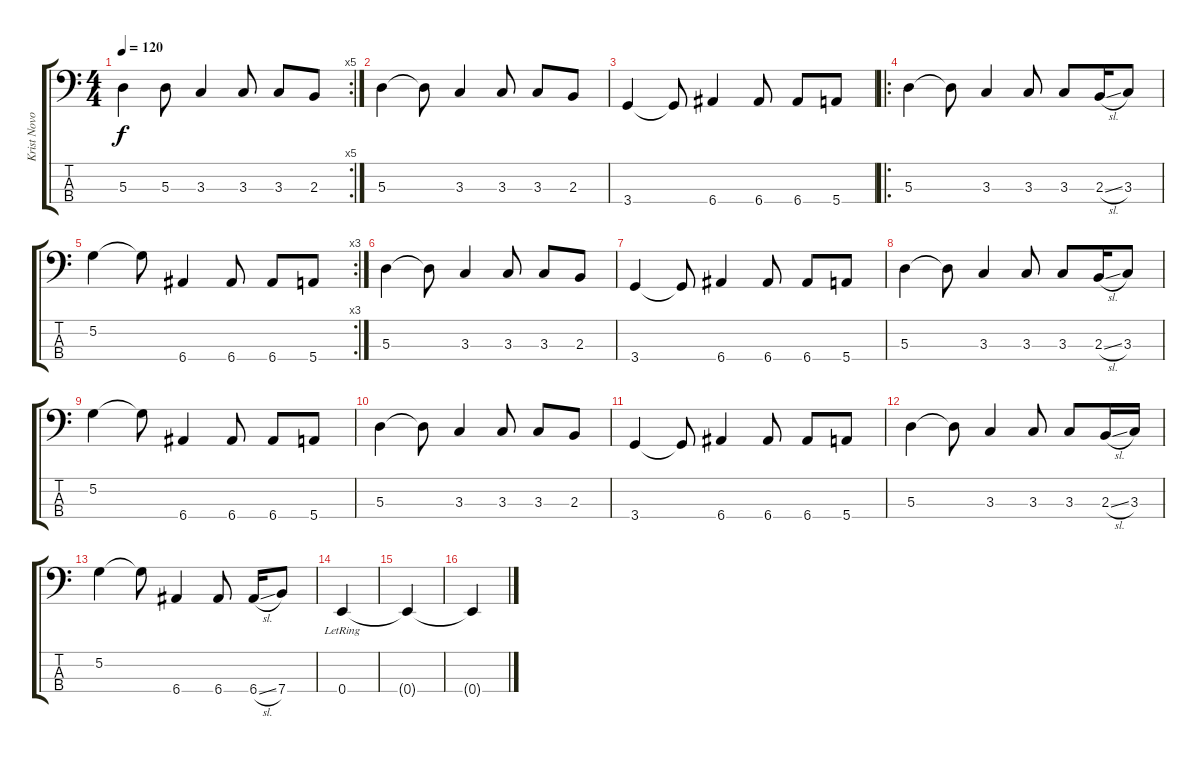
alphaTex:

\track ("Krist Novoselic" "Krist Novo") {instrument electricbassfinger}
\staff {score tabs}
\tuning (G2 D2 A1 E1) {hide}
\rc 5
\ts (4 4)
\tempo 120
\clef f4
\ks c
5.3.4{dy f} 5.3.8 3.3.4 3.3.8 3.3.8 2.3.8 |
5.3.4 5.3{t}.8 3.3.4 3.3.8 3.3.8 2.3.8 |
3.4.4 3.4{t}.8 6.4.4 6.4.8 6.4.8 5.4.8 |
\ro
5.3.4 5.3{t}.8 3.3.4 3.3.8 3.3.8 2.3{sl}.16 3.3.8 |
\rc 3
5.2.4 5.2{t}.8 6.4.4 6.4.8 6.4.8 5.4.8 |
5.3.4 5.3{t}.8 3.3.4 3.3.8 3.3.8 2.3.8 |
3.4.4 3.4{t}.8 6.4.4 6.4.8 6.4.8 5.4.8 |
5.3.4 5.3{t}.8 3.3.4 3.3.8 3.3.8 2.3{sl}.16 3.3.8 |
5.2.4 5.2{t}.8 6.4.4 6.4.8 6.4.8 5.4.8 |
5.3.4 5.3{t}.8 3.3.4 3.3.8 3.3.8 2.3.8 |
3.4.4 3.4{t}.8 6.4.4 6.4.8 6.4.8 5.4.8 |
5.3.4 5.3{t}.8 3.3.4 3.3.8 3.3.8 2.3{sl}.16 3.3.16 |
5.2.4 5.2{t}.8 6.4.4 6.4.8 6.4{sl}.16 7.4.8 |
0.4{lr}.4 |
0.4{t}.4 |
0.4{t}.4
